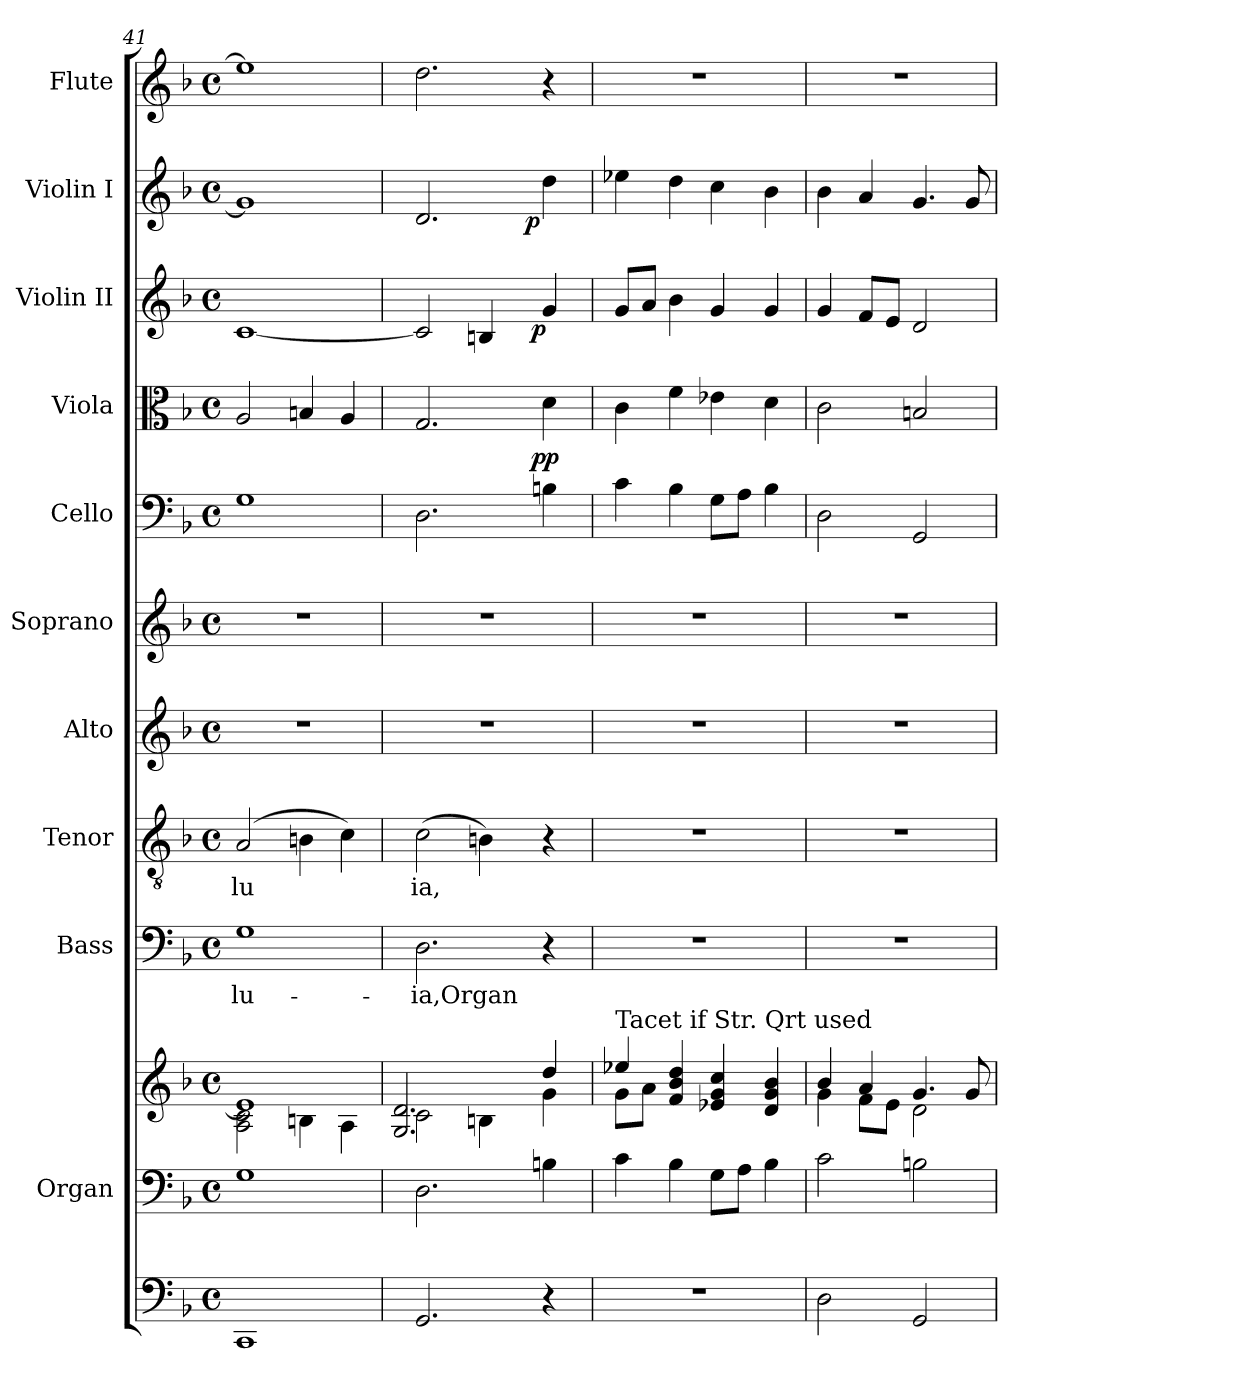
**kern	**kern	**kern	**kern	**text	**kern	**text	**kern	**kern	**kern	**dynam	**kern	**kern	**dynam	**kern	**dynam	**kern
*part11	*part10	*part10	*part9	*part9	*part8	*part8	*part7	*part6	*part5	*part5	*part4	*part3	*part3	*part2	*part2	*part1
*staff12	*staff11	*staff10	*staff9	*staff9	*staff8	*staff8	*staff7	*staff6	*staff5	*staff5	*staff4	*staff3	*staff3	*staff2	*staff2	*staff1
*	*I"Organ	*	*I"Bass	*	*I"Tenor	*	*I"Alto	*I"Soprano	*I"Cello	*	*I"Viola	*I"Violin II	*	*I"Violin I	*	*I"Flute
*	*	*	*	*	*	*	*	*	*	*	*I'Vla	*I'Vln	*	*I'Vln	*	*I'Fl
*clefF4	*clefF4	*clefG2	*clefF4	*	*clefGv2	*	*clefG2	*clefG2	*clefF4	*	*clefC3	*clefG2	*	*clefG2	*	*clefG2
*k[b-]	*k[b-]	*k[b-]	*k[b-]	*	*k[b-]	*	*k[b-]	*k[b-]	*k[b-]	*	*k[b-]	*k[b-]	*	*k[b-]	*	*k[b-]
*F:	*F:	*F:	*F:	*	*F:	*	*F:	*F:	*F:	*	*F:	*F:	*	*F:	*	*F:
*M4/4	*M4/4	*M4/4	*M4/4	*	*M4/4	*	*M4/4	*M4/4	*M4/4	*	*M4/4	*M4/4	*	*M4/4	*	*M4/4
*met(c)	*met(c)	*met(c)	*met(c)	*	*met(c)	*	*met(c)	*met(c)	*met(c)	*	*met(c)	*met(c)	*	*met(c)	*	*met(c)
=41	=41	=41	=41	=41	=41	=41	=41	=41	=41	=41	=41	=41	=41	=41	=41	=41
*	*	*^	*	*	*	*	*	*	*	*	*	*	*	*	*	*
!	!	!	!	!	!LO:LY:b	!	!LO:LY:b	!	!	!	!	!	!	!	!	!	!
1CC	1G	1e]	2A\ 2c\	1G	-lu-	(2A/	lu	1r	1r	1G	.	2A/	[<1c	.	1g]	.	1ee]
.	.	.	4Bn\	.	.	4Bn\	.	.	.	.	.	4Bn/	.	.	.	.	.
.	.	.	4A\	.	.	4c\)	.	.	.	.	.	4A/	.	.	.	.	.
=42	=42	=42	=42	=42	=42	=42	=42	=42	=42	=42	=42	=42	=42	=42	=42	=42	=42
!	!	!	!	!	!LO:LY:b	!	!LO:LY:b	!	!	!	!	!	!	!	!	!	!
*	*	*	*	*	*	*	*	*	*	*^	*	*	*^	*	*^	*	*
2.GG/	2.D\	2c\	2.G/ 2.d/	2.D\	-ia,Organ-	(>2c\	ia,	1r	1r	2.D\	2ryy	.	2.G/	2c/]	2ryy	.	2.d/	3%2ryy	.	2.dd\
.	.	4Bn\	.	.	.	4Bn\)	.	.	.	.	8..ryy	.	.	4Bn/	8..ryy	.	.	.	.	.
.	.	.	.	.	.	.	.	.	.	.	.	.	.	.	.	.	.	24ryy	.	.
!	!	!	!	!	!	!	!	!	!	!	!	!	!	!	!	!	!	!	!LO:DY:b	!
.	.	.	.	.	.	.	.	.	.	.	.	.	.	.	.	.	.	6..ryy	p	.
!	!	!	!	!	!	!	!	!	!	!	!	!LO:DY:a	!	!	!	!	!	!	!	!
!	!	!	!	!	!	!	!	!	!	!	!	!LO:DY:n=1:b	!	!	!	!LO:DY:b	!	!	!	!
.	.	.	.	.	.	.	.	.	.	.	4ryy	p p	.	.	4ryy	p	.	.	.	.
4r	4Bn\	4g\	4dd/	4r	.	4r	.	.	.	4Bn\	.	.	4d\	4g/	.	.	4dd\	.	.	4r
.	.	.	.	.	.	.	.	.	.	.	32ryy	.	.	.	32ryy	.	.	.	.	.
=43	=43	=43	=43	=43	=43	=43	=43	=43	=43	=43	=43	=43	=43	=43	=43	=43	=43	=43	=43	=43
*	*^	*	*	*	*	*	*	*	*	*	*	*	*	*	*	*	*	*	*	*
!	!	!	!LO:TX:a:t=Tacet if Str. Qrt used	!	!	!	!	!	!	!	!	!	!	!	!	!	!	!	!	!	!
*	*	*	*	*	*	*	*	*	*	*	*	*	*	*	*v	*v	*	*	*	*	*
*	*	*	*	*	*	*	*	*	*	*	*v	*v	*	*	*	*	*v	*v	*	*
1r	2ryy	4c\	4ee-X/	8g\L	1r	.	1r	.	1r	1r	4c\	.	4c\	8g/L	.	4ee-X\	.	1r
.	.	.	.	8a\J	.	.	.	.	.	.	.	.	.	8a/J	.	.	.	.
.	.	4B-\	4f/ 4b-/ 4dd/	4ryy	.	.	.	.	.	.	4B-\	.	4f\	4b-\	.	4dd\	.	.
.	8G\L	2ryy	4e-X/ 4g/ 4cc/	2ryy	.	.	.	.	.	.	8G\L	.	4e-X\	4g/	.	4cc\	.	.
.	8A\J	.	.	.	.	.	.	.	.	.	8A\J	.	.	.	.	.	.	.
.	4B-\	.	4d/ 4g/ 4b-/	.	.	.	.	.	.	.	4B-\	.	4d\	4g/	.	4b-\	.	.
*	*v	*v	*	*	*	*	*	*	*	*	*	*	*	*	*	*	*	*
=44	=44	=44	=44	=44	=44	=44	=44	=44	=44	=44	=44	=44	=44	=44	=44	=44	=44
2D\	2c\	4g\	4b-/	1r	.	1r	.	1r	1r	2D\	.	2c\	4g/	.	4b-\	.	1r
.	.	4a/	8f\L	.	.	.	.	.	.	.	.	.	8f/L	.	4a/	.	.
.	.	.	8e\J	.	.	.	.	.	.	.	.	.	8e/J	.	.	.	.
2GG/	2Bn\	2d\	4.g/	.	.	.	.	.	.	2GG/	.	2Bn/	2d/	.	4.g/	.	.
.	.	.	8g/	.	.	.	.	.	.	.	.	.	.	.	8g/	.	.
*	*	*v	*v	*	*	*	*	*	*	*	*	*	*	*	*	*	*
=	=	=	=	=	=	=	=	=	=	=	=	=	=	=	=	=
*-	*-	*-	*-	*-	*-	*-	*-	*-	*-	*-	*-	*-	*-	*-	*-	*-
